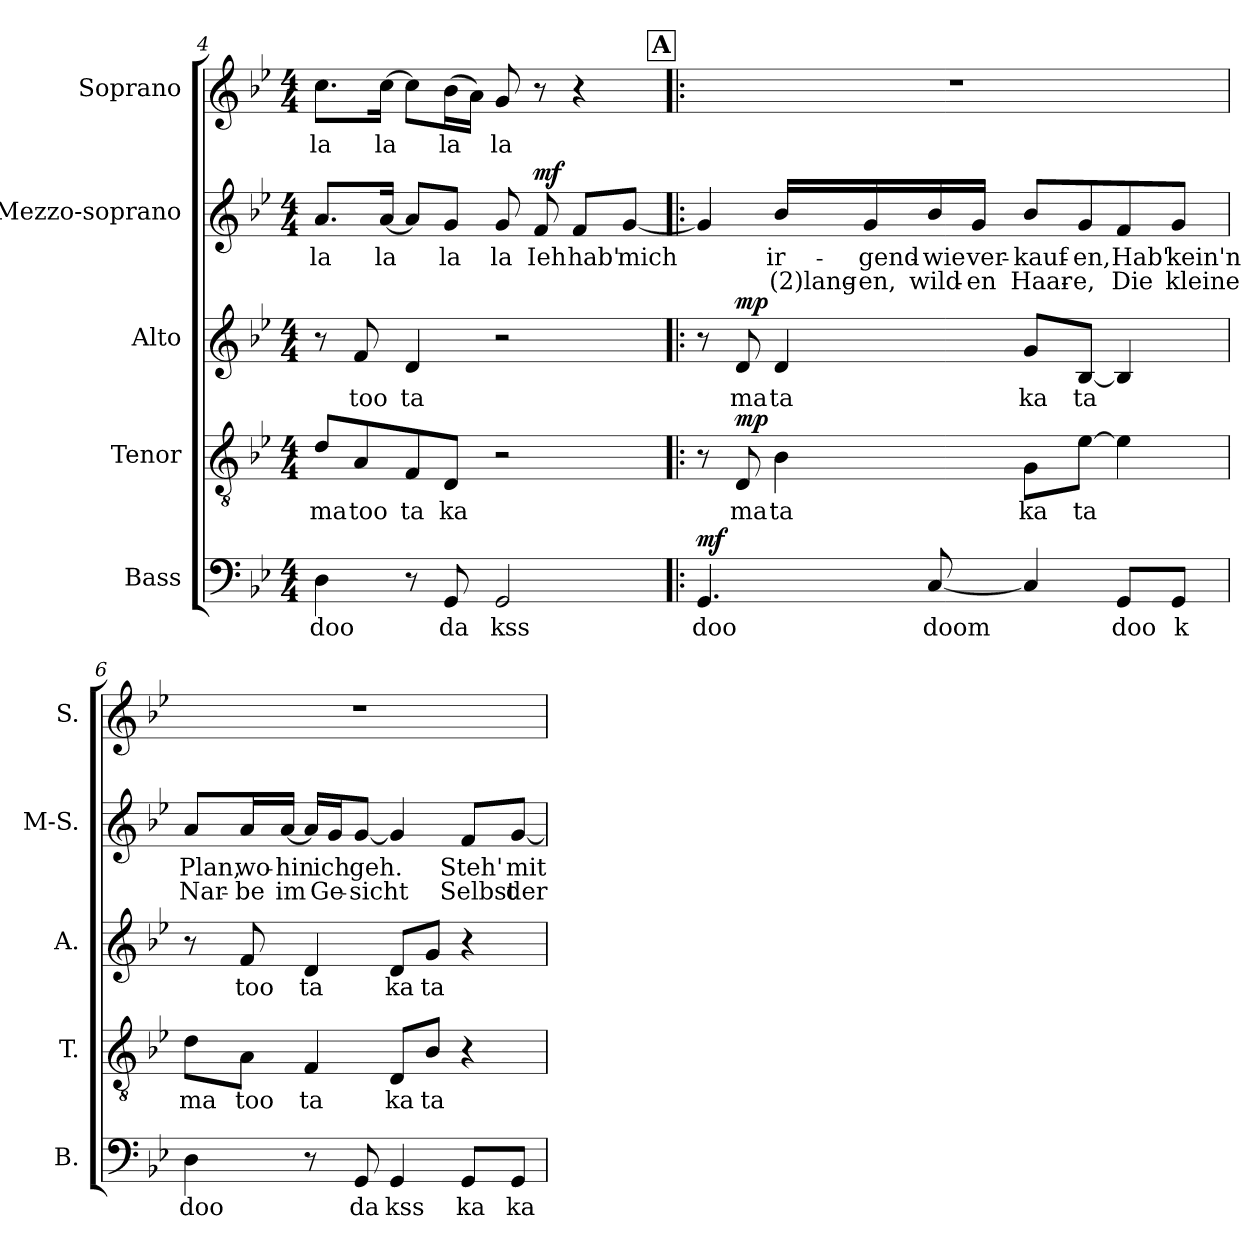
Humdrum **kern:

**kern	**text	**dynam	**kern	**text	**dynam	**kern	**text	**dynam	**kern	**text	**text	**dynam	**kern	**text
*part5	*part5	*part5	*part4	*part4	*part4	*part3	*part3	*part3	*part2	*part2	*part2	*part2	*part1	*part1
*staff5	*staff5	*staff5	*staff4	*staff4	*staff4	*staff3	*staff3	*staff3	*staff2	*staff2	*staff2	*staff2	*staff1	*staff1
*I"Bass	*	*	*I"Tenor	*	*	*I"Alto	*	*	*I"Mezzo-soprano	*	*	*	*I"Soprano	*
*I'B.	*	*	*I'T.	*	*	*I'A.	*	*	*I'M-S.	*	*	*	*I'S.	*
*clefF4	*	*	*clefGv2	*	*	*clefG2	*	*	*clefG2	*	*	*	*clefG2	*
*	*	*	*ITrd7c12	*	*	*	*	*	*	*	*	*	*	*
*k[b-e-]	*	*	*k[b-e-]	*	*	*k[b-e-]	*	*	*k[b-e-]	*	*	*	*k[b-e-]	*
*g:	*	*	*g:	*	*	*g:	*	*	*g:	*	*	*	*g:	*
*M4/4	*	*	*M4/4	*	*	*M4/4	*	*	*M4/4	*	*	*	*M4/4	*
=4	=4	=4	=4	=4	=4	=4	=4	=4	=4	=4	=4	=4	=4	=4
!	!LO:LY:b:color=#000000	!	!	!	!	!	!	!	!	!	!	!	!	!
!	!	!	!	!LO:LY:b:color=#000000	!	!	!	!	!	!	!	!	!	!
!	!	!	!	!	!	!	!	!	!	!LO:LY:b:color=#000000	!	!	!	!
!	!	!	!	!	!	!	!	!	!	!	!	!	!	!LO:LY:b:color=#000000
4Di\	doo	.	8Di/L	ma	.	8r	.	.	8.ai/L	la	.	.	8.cci\L	la
!	!	!	!	!LO:LY:b:color=#000000	!	!	!	!	!	!	!	!	!	!
!	!	!	!	!	!	!	!LO:LY:b:color=#000000	!	!	!	!	!	!	!
.	.	.	8AAi/	too	.	8fi/	too	.	.	.	.	.	.	.
!	!	!	!	!	!	!	!	!	!	!LO:LY:b:color=#000000	!	!	!	!
!	!	!	!	!	!	!	!	!	!	!	!	!	!	!LO:LY:b:color=#000000
.	.	.	.	.	.	.	.	.	[16ai/Jk	la	.	.	[16cci\Jk	la
!	!	!	!	!LO:LY:b:color=#000000	!	!	!	!	!	!	!	!	!	!
!	!	!	!	!	!	!	!LO:LY:b:color=#000000	!	!	!	!	!	!	!
8r	.	.	8FFi/	ta	.	4di/	ta	.	8ai/L]	.	.	.	8cci\L]	.
!	!LO:LY:b:color=#000000	!	!	!	!	!	!	!	!	!	!	!	!	!
!	!	!	!	!LO:LY:b:color=#000000	!	!	!	!	!	!	!	!	!	!
!	!	!	!	!	!	!	!	!	!	!LO:LY:b:color=#000000	!	!	!	!
!	!	!	!	!	!	!	!	!	!	!	!	!	!	!LO:LY:b:color=#000000
8GGi/	da	.	8DDi/J	ka	.	.	.	.	8gi/J	la	.	.	(16b-i\L	la
.	.	.	.	.	.	.	.	.	.	.	.	.	16ai\JJ)	.
!	!LO:LY:b:color=#000000	!	!	!	!	!	!	!	!	!	!	!	!	!
!	!	!	!	!	!	!	!	!	!	!LO:LY:b:color=#000000	!	!	!	!
!	!	!	!	!	!	!	!	!	!	!	!	!	!	!LO:LY:b:color=#000000
2GGi/	kss	.	2r	.	.	2r	.	.	8gi/	la	.	.	8gi/	la
!	!	!	!	!	!	!	!	!	!	!LO:LY:b:color=#000000	!	!	!	!
.	.	.	.	.	.	.	.	.	8fi/	Ieh	.	mf	8r	.
!	!	!	!	!	!	!	!	!	!	!LO:LY:b:color=#000000	!	!	!	!
.	.	.	.	.	.	.	.	.	8fi/L	hab'	.	.	4r	.
!	!	!	!	!	!	!	!	!	!	!LO:LY:b:color=#000000	!	!	!	!
.	.	.	.	.	.	.	.	.	[8gi/J	mich	.	.	.	.
!!LO:LB:g=z
!!LO:REH:place=s1:B:color=#000000:enc=box:fs=15.4267:t=A
=5!|:	=5!|:	=5!|:	=5!|:	=5!|:	=5!|:	=5!|:	=5!|:	=5!|:	=5!|:	=5!|:	=5!|:	=5!|:	=5!|:	=5!|:
!	!LO:LY:b:color=#000000	!	!	!	!	!	!	!	!	!	!	!	!	!
4.GGi/	doo	mf	8r	.	.	8r	.	.	4gi/]	.	.	.	1r	.
!	!	!	!	!LO:LY:b:color=#000000	!	!	!	!	!	!	!	!	!	!
!	!	!	!	!	!	!	!LO:LY:b:color=#000000	!	!	!	!	!	!	!
.	.	.	8DDi/	ma	mp	8di/	ma	mp	.	.	.	.	.	.
!	!	!	!	!LO:LY:b:color=#000000	!	!	!	!	!	!	!	!	!	!
!	!	!	!	!	!	!	!LO:LY:b:color=#000000	!	!	!	!	!	!	!
!	!	!	!	!	!	!	!	!	!	!LO:LY:b:color=#000000	!LO:LY:b:color=#000000	!	!	!
.	.	.	4BB-i\	ta	.	4di/	ta	.	16b-i/LL	ir-	(2)lang-	.	.	.
!	!	!	!	!	!	!	!	!	!	!LO:LY:b:color=#000000	!LO:LY:b:color=#000000	!	!	!
.	.	.	.	.	.	.	.	.	16gi/	-gend-	-en,	.	.	.
!	!LO:LY:b:color=#000000	!	!	!	!	!	!	!	!	!	!	!	!	!
!	!	!	!	!	!	!	!	!	!	!LO:LY:b:color=#000000	!LO:LY:b:color=#000000	!	!	!
[8Ci/	doom	.	.	.	.	.	.	.	16b-i/	-wie	wild-	.	.	.
!	!	!	!	!	!	!	!	!	!	!LO:LY:b:color=#000000	!LO:LY:b:color=#000000	!	!	!
.	.	.	.	.	.	.	.	.	16gi/JJ	ver-	-en	.	.	.
!	!	!	!	!LO:LY:b:color=#000000	!	!	!	!	!	!	!	!	!	!
!	!	!	!	!	!	!	!LO:LY:b:color=#000000	!	!	!	!	!	!	!
!	!	!	!	!	!	!	!	!	!	!LO:LY:b:color=#000000	!LO:LY:b:color=#000000	!	!	!
4Ci/]	.	.	8GGi\L	ka	.	8gi/L	ka	.	8b-i/L	-kauf-	Haar-	.	.	.
!	!	!	!	!LO:LY:b:color=#000000	!	!	!	!	!	!	!	!	!	!
!	!	!	!	!	!	!	!LO:LY:b:color=#000000	!	!	!	!	!	!	!
!	!	!	!	!	!	!	!	!	!	!LO:LY:b:color=#000000	!LO:LY:b:color=#000000	!	!	!
.	.	.	[8E-i\J	ta	.	[8B-i/J	ta	.	8gi/	-en,	-e,	.	.	.
!	!LO:LY:b:color=#000000	!	!	!	!	!	!	!	!	!	!	!	!	!
!	!	!	!	!	!	!	!	!	!	!LO:LY:b:color=#000000	!LO:LY:b:color=#000000	!	!	!
8GGi/L	doo	.	4E-i\]	.	.	4B-i/]	.	.	8fi/	Hab'	Die	.	.	.
!	!LO:LY:b:color=#000000	!	!	!	!	!	!	!	!	!	!	!	!	!
!	!	!	!	!	!	!	!	!	!	!LO:LY:b:color=#000000	!LO:LY:b:color=#000000	!	!	!
8GGi/J	k	.	.	.	.	.	.	.	8gi/J	kein'n	kleine	.	.	.
=6	=6	=6	=6	=6	=6	=6	=6	=6	=6	=6	=6	=6	=6	=6
!	!LO:LY:b:color=#000000	!	!	!	!	!	!	!	!	!	!	!	!	!
!	!	!	!	!LO:LY:b:color=#000000	!	!	!	!	!	!	!	!	!	!
!	!	!	!	!	!	!	!	!	!	!LO:LY:b:color=#000000	!LO:LY:b:color=#000000	!	!	!
4Di\	doo	.	8Di\L	ma	.	8r	.	.	8ai/L	Plan,	Nar-	.	1r	.
!	!	!	!	!LO:LY:b:color=#000000	!	!	!	!	!	!	!	!	!	!
!	!	!	!	!	!	!	!LO:LY:b:color=#000000	!	!	!	!	!	!	!
!	!	!	!	!	!	!	!	!	!	!LO:LY:b:color=#000000	!LO:LY:b:color=#000000	!	!	!
.	.	.	8AAi\J	too	.	8fi/	too	.	16ai/L	wo-	-be	.	.	.
!	!	!	!	!	!	!	!	!	!	!LO:LY:b:color=#000000	!LO:LY:b:color=#000000	!	!	!
.	.	.	.	.	.	.	.	.	[16ai/JJ	-hin	im	.	.	.
!	!	!	!	!LO:LY:b:color=#000000	!	!	!	!	!	!	!	!	!	!
!	!	!	!	!	!	!	!LO:LY:b:color=#000000	!	!	!	!	!	!	!
8r	.	.	4FFi/	ta	.	4di/	ta	.	16ai/LL]	.	.	.	.	.
!	!	!	!	!	!	!	!	!	!	!LO:LY:b:color=#000000	!LO:LY:b:color=#000000	!	!	!
.	.	.	.	.	.	.	.	.	16gi/J	ich	Ge-	.	.	.
!	!LO:LY:b:color=#000000	!	!	!	!	!	!	!	!	!	!	!	!	!
!	!	!	!	!	!	!	!	!	!	!LO:LY:b:color=#000000	!LO:LY:b:color=#000000	!	!	!
8GGi/	da	.	.	.	.	.	.	.	[8gi/J	geh.	-sicht	.	.	.
!	!LO:LY:b:color=#000000	!	!	!	!	!	!	!	!	!	!	!	!	!
!	!	!	!	!LO:LY:b:color=#000000	!	!	!	!	!	!	!	!	!	!
!	!	!	!	!	!	!	!LO:LY:b:color=#000000	!	!	!	!	!	!	!
4GGi/	kss	.	8DDi/L	ka	.	8di/L	ka	.	4gi/]	.	.	.	.	.
!	!	!	!	!LO:LY:b:color=#000000	!	!	!	!	!	!	!	!	!	!
!	!	!	!	!	!	!	!LO:LY:b:color=#000000	!	!	!	!	!	!	!
.	.	.	8BB-i/J	ta	.	8gi/J	ta	.	.	.	.	.	.	.
!	!LO:LY:b:color=#000000	!	!	!	!	!	!	!	!	!	!	!	!	!
!	!	!	!	!	!	!	!	!	!	!LO:LY:b:color=#000000	!LO:LY:b:color=#000000	!	!	!
8GGi/L	ka	.	4r	.	.	4r	.	.	8fi/L	Steh'	Selbst	.	.	.
!	!LO:LY:b:color=#000000	!	!	!	!	!	!	!	!	!	!	!	!	!
!	!	!	!	!	!	!	!	!	!	!LO:LY:b:color=#000000	!LO:LY:b:color=#000000	!	!	!
8GGi/J	ka	.	.	.	.	.	.	.	[8gi/J	mit	der	.	.	.
=	=	=	=	=	=	=	=	=	=	=	=	=	=	=
*-	*-	*-	*-	*-	*-	*-	*-	*-	*-	*-	*-	*-	*-	*-
